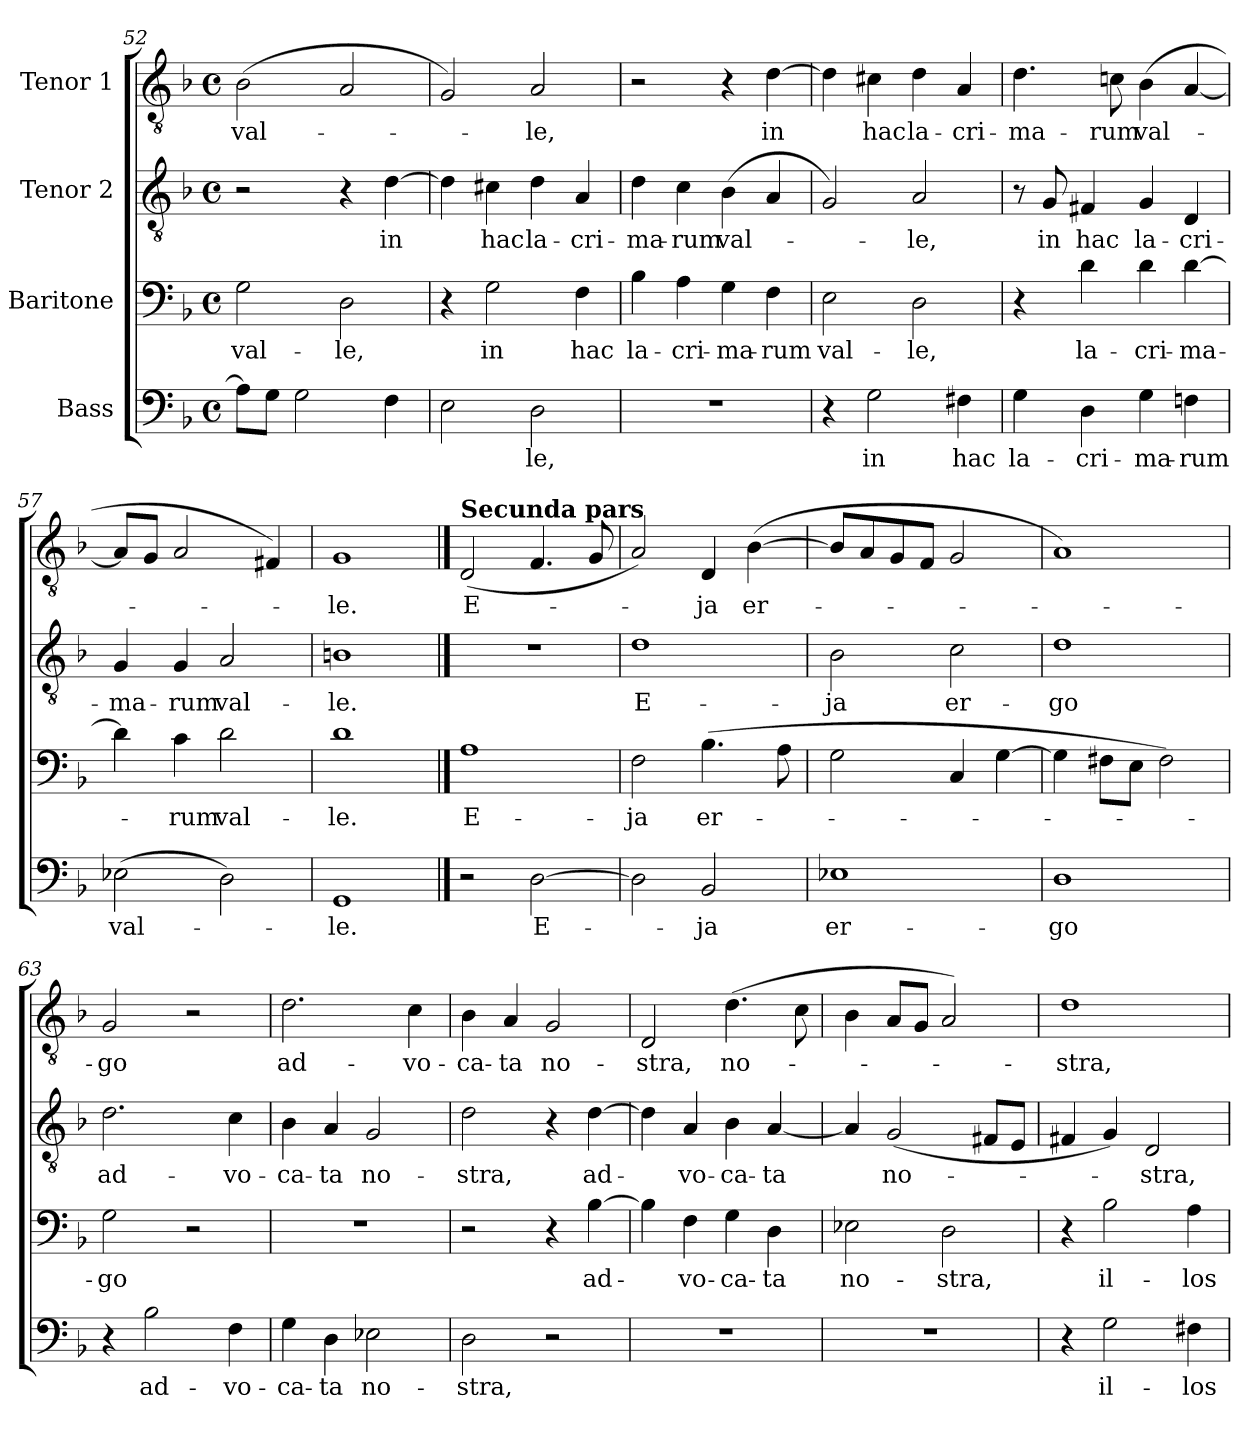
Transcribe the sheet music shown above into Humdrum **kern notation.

**kern	**text	**kern	**text	**kern	**text	**kern	**text
*part4	*part4	*part3	*part3	*part2	*part2	*part1	*part1
*staff4	*staff4	*staff3	*staff3	*staff2	*staff2	*staff1	*staff1
*I"Bass	*	*I"Baritone	*	*I"Tenor 2	*	*I"Tenor 1	*
*clefF4	*	*clefF4	*	*clefGv2	*	*clefGv2	*
*k[b-]	*	*k[b-]	*	*k[b-]	*	*k[b-]	*
*F:	*	*F:	*	*F:	*	*F:	*
*M4/4	*	*M4/4	*	*M4/4	*	*M4/4	*
*met(c)	*	*met(c)	*	*met(c)	*	*met(c)	*
=52	=52	=52	=52	=52	=52	=52	=52
8A\L]	.	2G\	val-	2r	.	(2B-\	val-
8G\J	.	.	.	.	.	.	.
2G\	.	.	.	.	.	.	.
.	.	2D\	-le,	4r	.	2A/	.
4F\	.	.	.	[4d\	in	.	.
=53	=53	=53	=53	=53	=53	=53	=53
2E\	.	4r	.	4d\]	.	2G/)	.
.	.	2G\	in	4c#X\	hac	.	.
2D\	-le,	.	.	4d\	la-	2A/	-le,
.	.	4F\	hac	4A/	-cri-	.	.
!!LO:LB:g=z
=54	=54	=54	=54	=54	=54	=54	=54
1r	.	4B-\	la-	4d\	-ma-	2r	.
.	.	4A\	-cri-	4c\	-rum	.	.
.	.	4G\	-ma-	(4B-\	val-	4r	.
.	.	4F\	-rum	4A/	.	[4d\	in
=55	=55	=55	=55	=55	=55	=55	=55
4r	.	2E\	val-	2G/)	.	4d\]	.
2G\	in	.	.	.	.	4c#X\	hac
.	.	2D\	-le,	2A/	-le,	4d\	la-
4F#X\	hac	.	.	.	.	4A/	-cri-
=56	=56	=56	=56	=56	=56	=56	=56
4G\	la-	4r	.	8r	.	4.d\	-ma-
.	.	.	.	8G/	in	.	.
4D\	-cri-	4d\	la-	4F#X/	hac	.	.
.	.	.	.	.	.	8cn\	-rum
4G\	-ma-	4d\	-cri-	4G/	la-	(4B-\	val-
4Fn\	-rum	[4d\	-ma-	4D/	-cri-	[4A/	.
=57	=57	=57	=57	=57	=57	=57	=57
(2E-X\	val-	4d\]	.	4G/	-ma-	8A/L]	.
.	.	.	.	.	.	8G/J	.
.	.	4c\	-rum	4G/	-rum	2A/	.
2D\)	.	2d\	val-	2A/	val-	.	.
.	.	.	.	.	.	4F#X/)	.
=58	=58	=58	=58	=58	=58	=58	=58
1GG	-le.	1d	-le.	1Bn	-le.	1G	-le.
!!LO:LB:g=z
==59	==59	==59	==59	==59	==59	==59	==59
!	!	!	!	!	!	!LO:TX:a:B:t=Secunda pars	!
2r	.	1A	E-	1r	.	(2D/	E-
[2D\	E-	.	.	.	.	4.F/	.
.	.	.	.	.	.	8G/	.
=60	=60	=60	=60	=60	=60	=60	=60
2D\]	.	2F\	-ja	1d	E-	2A/)	.
2BB-/	-ja	(4.B-\	er-	.	.	4D/	-ja
.	.	.	.	.	.	([4B-\	er-
.	.	8A\	.	.	.	.	.
=61	=61	=61	=61	=61	=61	=61	=61
1E-X	er-	2G\	.	2B-\	-ja	8B-/L]	.
.	.	.	.	.	.	8A/	.
.	.	.	.	.	.	8G/	.
.	.	.	.	.	.	8F/J	.
.	.	4C/	.	2c\	er-	2G/	.
.	.	[4G\	.	.	.	.	.
=62	=62	=62	=62	=62	=62	=62	=62
1D	-go	4G\]	.	1d	-go	1A)	.
.	.	8F#X\L	.	.	.	.	.
.	.	8E\J	.	.	.	.	.
.	.	2F#\)	.	.	.	.	.
=63	=63	=63	=63	=63	=63	=63	=63
4r	.	2G\	-go	2.d\	ad-	2G/	-go
2B-\	ad-	.	.	.	.	.	.
.	.	2r	.	.	.	2r	.
4F\	-vo-	.	.	4c\	-vo-	.	.
=64	=64	=64	=64	=64	=64	=64	=64
4G\	-ca-	1r	.	4B-\	-ca-	2.d\	ad-
4D\	-ta	.	.	4A/	-ta	.	.
2E-X\	no-	.	.	2G/	no-	.	.
.	.	.	.	.	.	4c\	-vo-
=65	=65	=65	=65	=65	=65	=65	=65
2D\	-stra,	2r	.	2d\	-stra,	4B-\	-ca-
.	.	.	.	.	.	4A/	-ta
2r	.	4r	.	4r	.	2G/	no-
.	.	[4B-\	ad-	[4d\	ad-	.	.
!!LO:PB:g=z
=66	=66	=66	=66	=66	=66	=66	=66
1r	.	4B-\]	-­	4d\]	-­	2D/	-stra,
.	.	4F\	vo-	4A/	vo-	.	.
.	.	4G\	-ca-	4B-\	-ca-	(4.d\	no-
.	.	4D\	-ta	[4A/	-ta	.	.
.	.	.	.	.	.	8c\	.
=67	=67	=67	=67	=67	=67	=67	=67
1r	.	2E-X\	no-	4A/]	.	4B-\	.
.	.	.	.	(2G/	no-	8A/L	.
.	.	.	.	.	.	8G/J	.
.	.	2D\	-stra,	.	.	2A/)	.
.	.	.	.	8F#X/L	.	.	.
.	.	.	.	8E/J	.	.	.
=68	=68	=68	=68	=68	=68	=68	=68
4r	.	4r	.	4F#X/	.	1d	-stra,
2G\	il-	2B-\	il-	4G/)	.	.	.
.	.	.	.	2D/	-stra,	.	.
4F#X\	-los	4A\	-los	.	.	.	.
=	=	=	=	=	=	=	=
*-	*-	*-	*-	*-	*-	*-	*-
